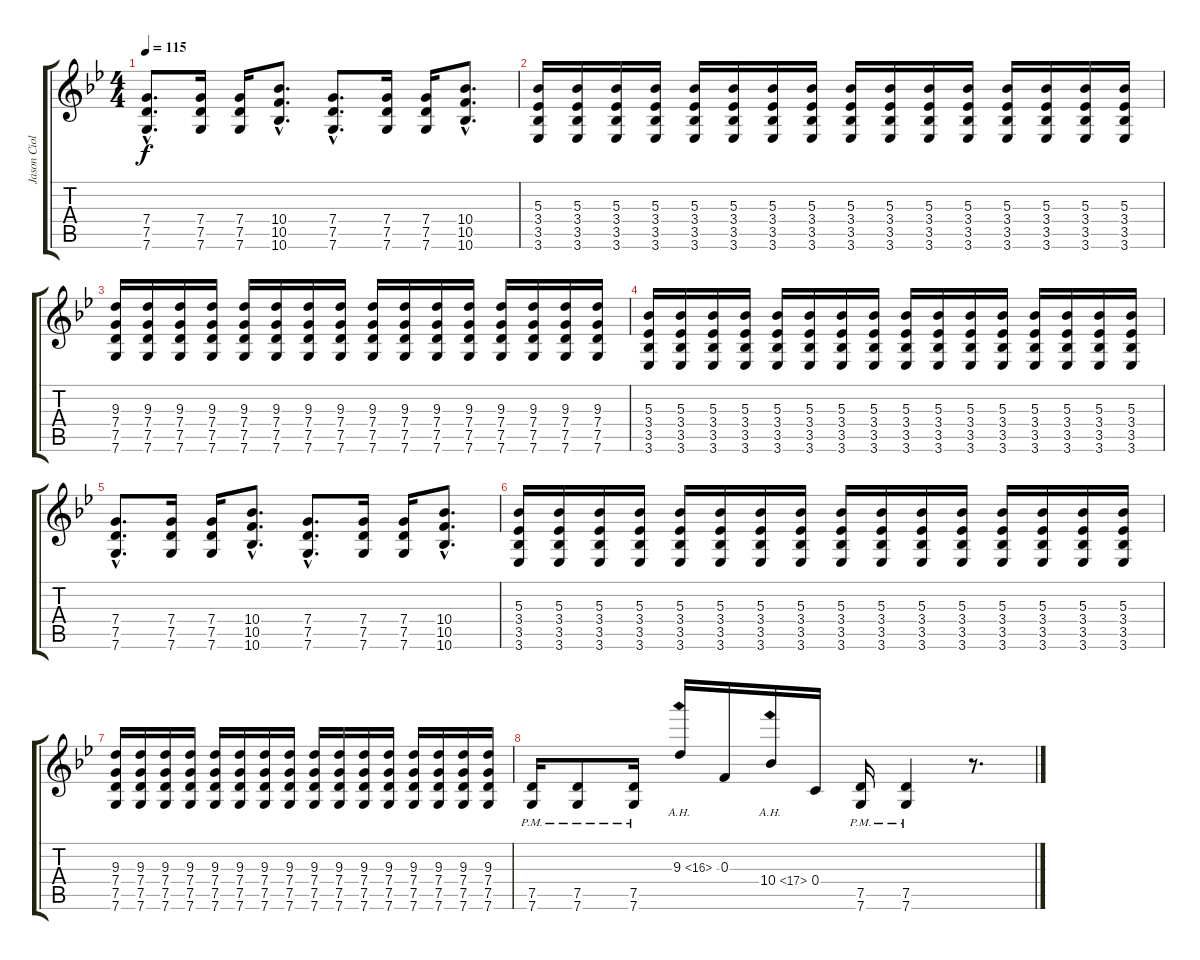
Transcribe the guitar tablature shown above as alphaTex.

\track ("Jason Ciolli(Guitar)" "Jason Ciol") {instrument distortionguitar}
\staff {score tabs}
\tuning (D4 A3 F3 C3 G2 C2) {hide}
\ts (4 4)
\tempo 115
\clef g2
\ks gminor
(7.4{hac} 7.5{hac} 7.6{hac}).8{d dy f} (7.4 7.5 7.6).16 (7.4 7.5 7.6).16 (10.4{hac} 10.5{hac} 10.6{hac}).8{d} (7.4{hac} 7.5{hac} 7.6{hac}).8{d} (7.4 7.5 7.6).16 (7.4 7.5 7.6).16 (10.4{hac} 10.5{hac} 10.6{hac}).8{d} |
(5.3 3.4 3.5 3.6).16 (5.3 3.4 3.5 3.6).16 (5.3 3.4 3.5 3.6).16 (5.3 3.4 3.5 3.6).16 (5.3 3.4 3.5 3.6).16 (5.3 3.4 3.5 3.6).16 (5.3 3.4 3.5 3.6).16 (5.3 3.4 3.5 3.6).16 (5.3 3.4 3.5 3.6).16 (5.3 3.4 3.5 3.6).16 (5.3 3.4 3.5 3.6).16 (5.3 3.4 3.5 3.6).16 (5.3 3.4 3.5 3.6).16 (5.3 3.4 3.5 3.6).16 (5.3 3.4 3.5 3.6).16 (5.3 3.4 3.5 3.6).16 |
(9.3 7.4 7.5 7.6).16 (9.3 7.4 7.5 7.6).16 (9.3 7.4 7.5 7.6).16 (9.3 7.4 7.5 7.6).16 (9.3 7.4 7.5 7.6).16 (9.3 7.4 7.5 7.6).16 (9.3 7.4 7.5 7.6).16 (9.3 7.4 7.5 7.6).16 (9.3 7.4 7.5 7.6).16 (9.3 7.4 7.5 7.6).16 (9.3 7.4 7.5 7.6).16 (9.3 7.4 7.5 7.6).16 (9.3 7.4 7.5 7.6).16 (9.3 7.4 7.5 7.6).16 (9.3 7.4 7.5 7.6).16 (9.3 7.4 7.5 7.6).16 |
(5.3 3.4 3.5 3.6).16 (5.3 3.4 3.5 3.6).16 (5.3 3.4 3.5 3.6).16 (5.3 3.4 3.5 3.6).16 (5.3 3.4 3.5 3.6).16 (5.3 3.4 3.5 3.6).16 (5.3 3.4 3.5 3.6).16 (5.3 3.4 3.5 3.6).16 (5.3 3.4 3.5 3.6).16 (5.3 3.4 3.5 3.6).16 (5.3 3.4 3.5 3.6).16 (5.3 3.4 3.5 3.6).16 (5.3 3.4 3.5 3.6).16 (5.3 3.4 3.5 3.6).16 (5.3 3.4 3.5 3.6).16 (5.3 3.4 3.5 3.6).16 |
(7.4{hac} 7.5{hac} 7.6{hac}).8{d} (7.4 7.5 7.6).16 (7.4 7.5 7.6).16 (10.4{hac} 10.5{hac} 10.6{hac}).8{d} (7.4{hac} 7.5{hac} 7.6{hac}).8{d} (7.4 7.5 7.6).16 (7.4 7.5 7.6).16 (10.4{hac} 10.5{hac} 10.6{hac}).8{d} |
(5.3 3.4 3.5 3.6).16 (5.3 3.4 3.5 3.6).16 (5.3 3.4 3.5 3.6).16 (5.3 3.4 3.5 3.6).16 (5.3 3.4 3.5 3.6).16 (5.3 3.4 3.5 3.6).16 (5.3 3.4 3.5 3.6).16 (5.3 3.4 3.5 3.6).16 (5.3 3.4 3.5 3.6).16 (5.3 3.4 3.5 3.6).16 (5.3 3.4 3.5 3.6).16 (5.3 3.4 3.5 3.6).16 (5.3 3.4 3.5 3.6).16 (5.3 3.4 3.5 3.6).16 (5.3 3.4 3.5 3.6).16 (5.3 3.4 3.5 3.6).16 |
(9.3 7.4 7.5 7.6).16 (9.3 7.4 7.5 7.6).16 (9.3 7.4 7.5 7.6).16 (9.3 7.4 7.5 7.6).16 (9.3 7.4 7.5 7.6).16 (9.3 7.4 7.5 7.6).16 (9.3 7.4 7.5 7.6).16 (9.3 7.4 7.5 7.6).16 (9.3 7.4 7.5 7.6).16 (9.3 7.4 7.5 7.6).16 (9.3 7.4 7.5 7.6).16 (9.3 7.4 7.5 7.6).16 (9.3 7.4 7.5 7.6).16 (9.3 7.4 7.5 7.6).16 (9.3 7.4 7.5 7.6).16 (9.3 7.4 7.5 7.6).16 |
(7.5{pm} 7.6{pm}).16 (7.5{pm} 7.6{pm}).8 (7.5{pm} 7.6{pm}).16 9.3{ah 7}.16 0.3.16 10.4{ah 7}.16 0.4.16 (7.5{pm} 7.6{pm}).16 (7.5{pm} 7.6{pm}).4 r.8{d}
